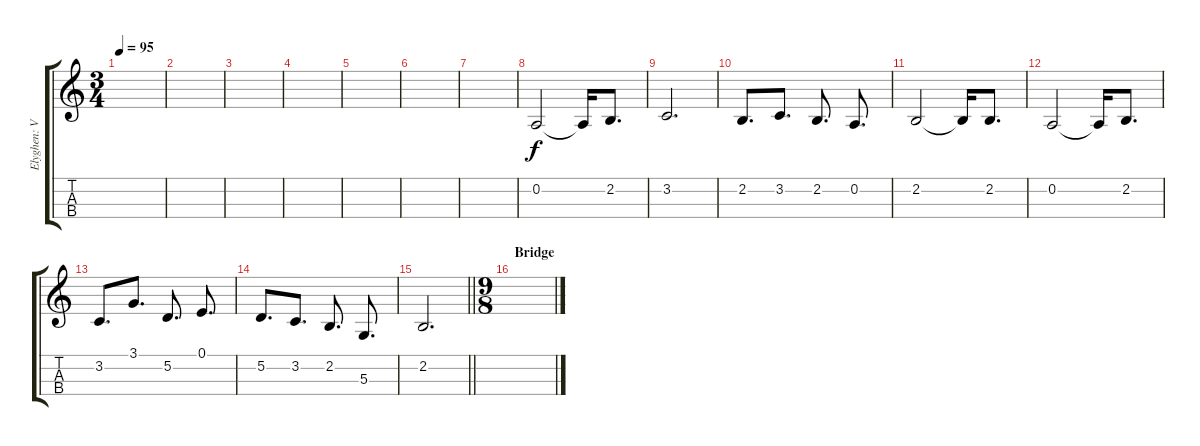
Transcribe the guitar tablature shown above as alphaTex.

\track ("Elyghen: Violin" "Elyghen: V") {instrument violin}
\staff {score tabs}
\tuning (E4 A3 D3 G2) {hide}
\ts (3 4)
\tempo 95
\clef g2
\ks c
|
|
|
|
|
|
|
0.2.2 0.2{t}.16 2.2.8{d} |
3.2.2{d} |
2.2.8{d} 3.2.8{d} 2.2.8{d} 0.2.8{d} |
2.2.2 2.2{t}.16 2.2.8{d} |
0.2.2 0.2{t}.16 2.2.8{d} |
3.2.8{d} 3.1.8{d} 5.2.8{d} 0.1.8{d} |
5.2.8{d} 3.2.8{d} 2.2.8{d} 5.3.8{d} |
\barLineRight lightlight
2.2.2{d} |
\ts (9 8)
\section ("" "Bridge")
